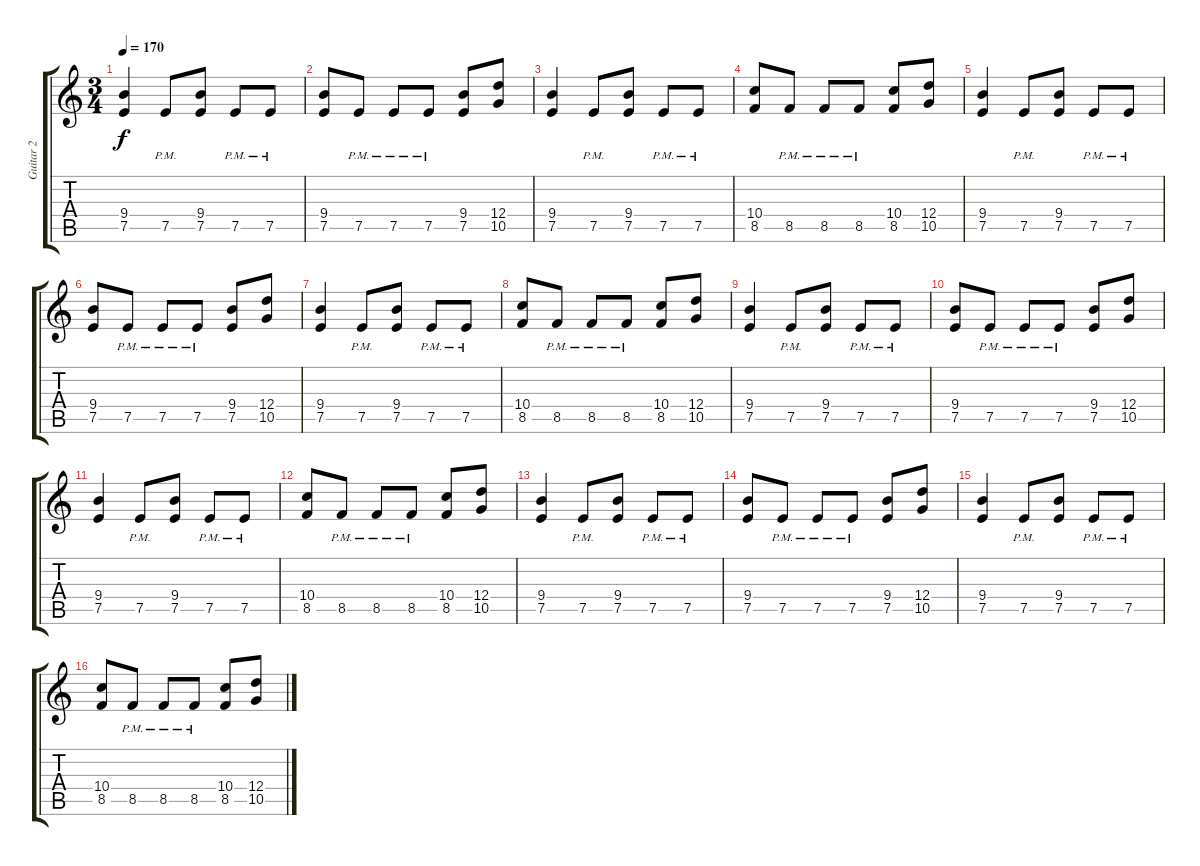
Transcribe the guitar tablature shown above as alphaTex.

\track ("Guitar 2" "Guitar 2") {instrument overdrivenguitar}
\staff {score tabs}
\tuning (E4 B3 G3 D3 A2 E2) {hide}
\ts (3 4)
\tempo 170
\clef g2
\ks c
(9.4 7.5).4{dy f} 7.5{pm}.8 (9.4 7.5).8 7.5{pm}.8 7.5{pm}.8 |
(9.4 7.5).8 7.5{pm}.8 7.5{pm}.8 7.5{pm}.8 (9.4 7.5).8 (12.4 10.5).8 |
(9.4 7.5).4 7.5{pm}.8 (9.4 7.5).8 7.5{pm}.8 7.5{pm}.8 |
(10.4 8.5).8 8.5{pm}.8 8.5{pm}.8 8.5{pm}.8 (10.4 8.5).8 (12.4 10.5).8 |
(9.4 7.5).4 7.5{pm}.8 (9.4 7.5).8 7.5{pm}.8 7.5{pm}.8 |
(9.4 7.5).8 7.5{pm}.8 7.5{pm}.8 7.5{pm}.8 (9.4 7.5).8 (12.4 10.5).8 |
(9.4 7.5).4 7.5{pm}.8 (9.4 7.5).8 7.5{pm}.8 7.5{pm}.8 |
(10.4 8.5).8 8.5{pm}.8 8.5{pm}.8 8.5{pm}.8 (10.4 8.5).8 (12.4 10.5).8 |
(9.4 7.5).4 7.5{pm}.8 (9.4 7.5).8 7.5{pm}.8 7.5{pm}.8 |
(9.4 7.5).8 7.5{pm}.8 7.5{pm}.8 7.5{pm}.8 (9.4 7.5).8 (12.4 10.5).8 |
(9.4 7.5).4 7.5{pm}.8 (9.4 7.5).8 7.5{pm}.8 7.5{pm}.8 |
(10.4 8.5).8 8.5{pm}.8 8.5{pm}.8 8.5{pm}.8 (10.4 8.5).8 (12.4 10.5).8 |
(9.4 7.5).4 7.5{pm}.8 (9.4 7.5).8 7.5{pm}.8 7.5{pm}.8 |
(9.4 7.5).8 7.5{pm}.8 7.5{pm}.8 7.5{pm}.8 (9.4 7.5).8 (12.4 10.5).8 |
(9.4 7.5).4 7.5{pm}.8 (9.4 7.5).8 7.5{pm}.8 7.5{pm}.8 |
(10.4 8.5).8 8.5{pm}.8 8.5{pm}.8 8.5{pm}.8 (10.4 8.5).8 (12.4 10.5).8
